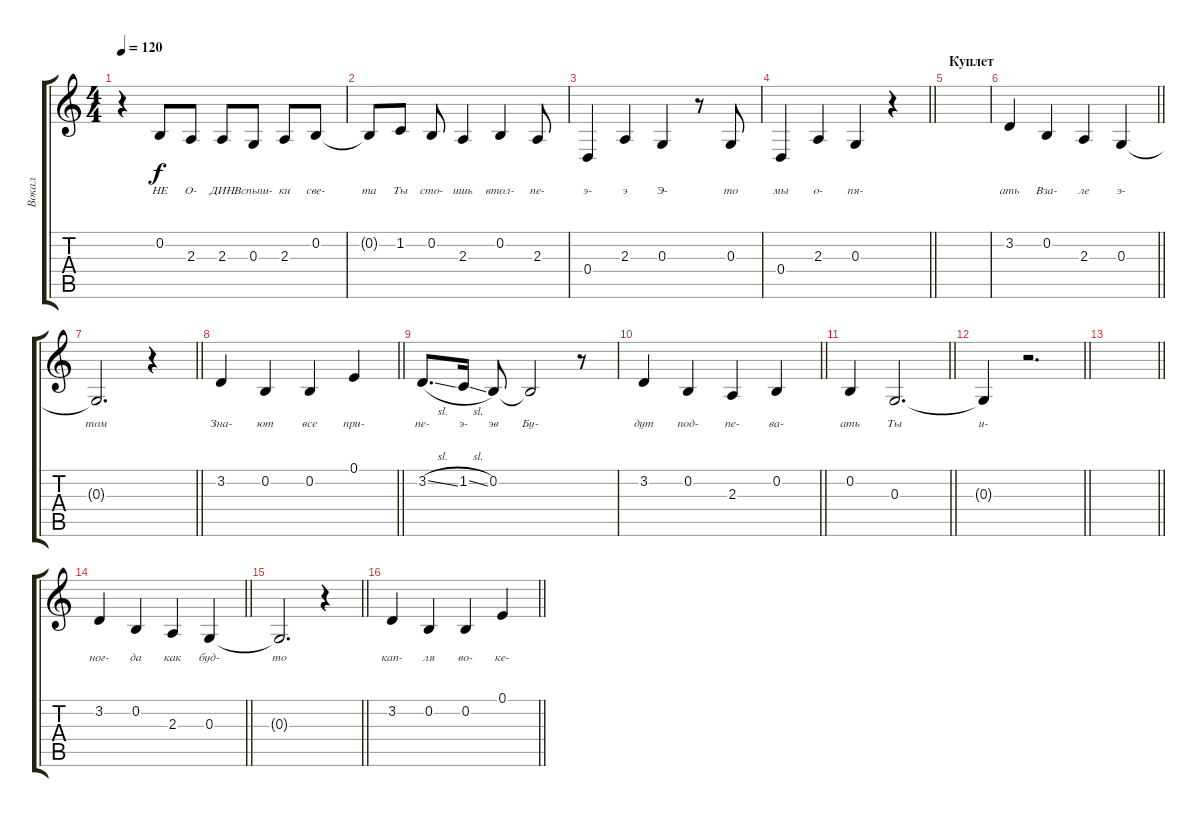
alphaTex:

\track ("Вокал" "Вокал") {instrument lead8bassandlead}
\staff {score tabs}
\tuning (E4 B3 G3 D3 A2 E2) {hide}
\ts (4 4)
\tempo 120
\clef g2
\ks c
r.4{dy f} 0.2.8{lyrics (0 "НЕ") lyrics (1 "") lyrics (2 "") lyrics (3 "") lyrics (4 "")} 2.3.8{lyrics (0 "О-") lyrics (1 "") lyrics (2 "") lyrics (3 "") lyrics (4 "")} 2.3.8{lyrics (0 "ДИН") lyrics (1 "") lyrics (2 "") lyrics (3 "") lyrics (4 "")} 0.3.8{lyrics (0 "Вспыш-") lyrics (1 "") lyrics (2 "") lyrics (3 "") lyrics (4 "")} 2.3.8{lyrics (0 "ки") lyrics (1 "") lyrics (2 "") lyrics (3 "") lyrics (4 "")} 0.2.8{lyrics (0 "све-") lyrics (1 "") lyrics (2 "") lyrics (3 "") lyrics (4 "")} |
0.2{t}.8{lyrics (0 "та") lyrics (1 "") lyrics (2 "") lyrics (3 "") lyrics (4 "")} 1.2.8{lyrics (0 "Ты") lyrics (1 "") lyrics (2 "") lyrics (3 "") lyrics (4 "")} 0.2.8{lyrics (0 "сто-") lyrics (1 "") lyrics (2 "") lyrics (3 "") lyrics (4 "")} 2.3.4{lyrics (0 "ишь") lyrics (1 "") lyrics (2 "") lyrics (3 "") lyrics (4 "")} 0.2.4{lyrics (0 "втол-") lyrics (1 "") lyrics (2 "") lyrics (3 "") lyrics (4 "")} 2.3.8{lyrics (0 "пе-") lyrics (1 "") lyrics (2 "") lyrics (3 "") lyrics (4 "")} |
0.4.4{lyrics (0 "э-") lyrics (1 "") lyrics (2 "") lyrics (3 "") lyrics (4 "")} 2.3.4{lyrics (0 "э") lyrics (1 "") lyrics (2 "") lyrics (3 "") lyrics (4 "")} 0.3.4{lyrics (0 "Э-") lyrics (1 "") lyrics (2 "") lyrics (3 "") lyrics (4 "")} r.8 0.3.8{lyrics (0 "то") lyrics (1 "") lyrics (2 "") lyrics (3 "") lyrics (4 "")} |
\barLineRight lightlight
0.4.4{lyrics (0 "мы") lyrics (1 "") lyrics (2 "") lyrics (3 "") lyrics (4 "")} 2.3.4{lyrics (0 "о-") lyrics (1 "") lyrics (2 "") lyrics (3 "") lyrics (4 "")} 0.3.4{lyrics (0 "пя-") lyrics (1 "") lyrics (2 "") lyrics (3 "") lyrics (4 "")} r.4 |
\section ("" "Куплет")
|
\barLineRight lightlight
3.2.4{lyrics (0 "ать") lyrics (1 "") lyrics (2 "") lyrics (3 "") lyrics (4 "")} 0.2.4{lyrics (0 "Вза-") lyrics (1 "") lyrics (2 "") lyrics (3 "") lyrics (4 "")} 2.3.4{lyrics (0 "ле") lyrics (1 "") lyrics (2 "") lyrics (3 "") lyrics (4 "")} 0.3.4{lyrics (0 "э-") lyrics (1 "") lyrics (2 "") lyrics (3 "") lyrics (4 "")} |
\barLineRight lightlight
0.3{t}.2{d lyrics (0 "том") lyrics (1 "") lyrics (2 "") lyrics (3 "") lyrics (4 "")} r.4 |
\barLineRight lightlight
3.2.4{lyrics (0 "Зна-") lyrics (1 "") lyrics (2 "") lyrics (3 "") lyrics (4 "")} 0.2.4{lyrics (0 "ют") lyrics (1 "") lyrics (2 "") lyrics (3 "") lyrics (4 "")} 0.2.4{lyrics (0 "все") lyrics (1 "") lyrics (2 "") lyrics (3 "") lyrics (4 "")} 0.1.4{lyrics (0 "при-") lyrics (1 "") lyrics (2 "") lyrics (3 "") lyrics (4 "")} |
3.2{sl}.8{d lyrics (0 "пе-") lyrics (1 "") lyrics (2 "") lyrics (3 "") lyrics (4 "")} 1.2{sl}.16{lyrics (0 "э-") lyrics (1 "") lyrics (2 "") lyrics (3 "") lyrics (4 "")} 0.2.8{lyrics (0 "эв") lyrics (1 "") lyrics (2 "") lyrics (3 "") lyrics (4 "")} 0.2{t}.2{lyrics (0 "Бу-") lyrics (1 "") lyrics (2 "") lyrics (3 "") lyrics (4 "")} r.8 |
\barLineRight lightlight
3.2.4{lyrics (0 "дут") lyrics (1 "") lyrics (2 "") lyrics (3 "") lyrics (4 "")} 0.2.4{lyrics (0 "под-") lyrics (1 "") lyrics (2 "") lyrics (3 "") lyrics (4 "")} 2.3.4{lyrics (0 "пе-") lyrics (1 "") lyrics (2 "") lyrics (3 "") lyrics (4 "")} 0.2.4{lyrics (0 "ва-") lyrics (1 "") lyrics (2 "") lyrics (3 "") lyrics (4 "")} |
\barLineRight lightlight
0.2.4{lyrics (0 "ать") lyrics (1 "") lyrics (2 "") lyrics (3 "") lyrics (4 "")} 0.3.2{d lyrics (0 "Ты") lyrics (1 "") lyrics (2 "") lyrics (3 "") lyrics (4 "")} |
\barLineRight lightlight
0.3{t}.4{lyrics (0 "и-") lyrics (1 "") lyrics (2 "") lyrics (3 "") lyrics (4 "")} r.2{d} |
\barLineRight lightlight
|
\barLineRight lightlight
3.2.4{lyrics (0 "ног-") lyrics (1 "") lyrics (2 "") lyrics (3 "") lyrics (4 "")} 0.2.4{lyrics (0 "да") lyrics (1 "") lyrics (2 "") lyrics (3 "") lyrics (4 "")} 2.3.4{lyrics (0 "как") lyrics (1 "") lyrics (2 "") lyrics (3 "") lyrics (4 "")} 0.3.4{lyrics (0 "буд-") lyrics (1 "") lyrics (2 "") lyrics (3 "") lyrics (4 "")} |
\barLineRight lightlight
0.3{t}.2{d lyrics (0 "то") lyrics (1 "") lyrics (2 "") lyrics (3 "") lyrics (4 "")} r.4 |
\barLineRight lightlight
3.2.4{lyrics (0 "кап-") lyrics (1 "") lyrics (2 "") lyrics (3 "") lyrics (4 "")} 0.2.4{lyrics (0 "ля") lyrics (1 "") lyrics (2 "") lyrics (3 "") lyrics (4 "")} 0.2.4{lyrics (0 "во-") lyrics (1 "") lyrics (2 "") lyrics (3 "") lyrics (4 "")} 0.1.4{lyrics (0 "ке-") lyrics (1 "") lyrics (2 "") lyrics (3 "") lyrics (4 "")}
